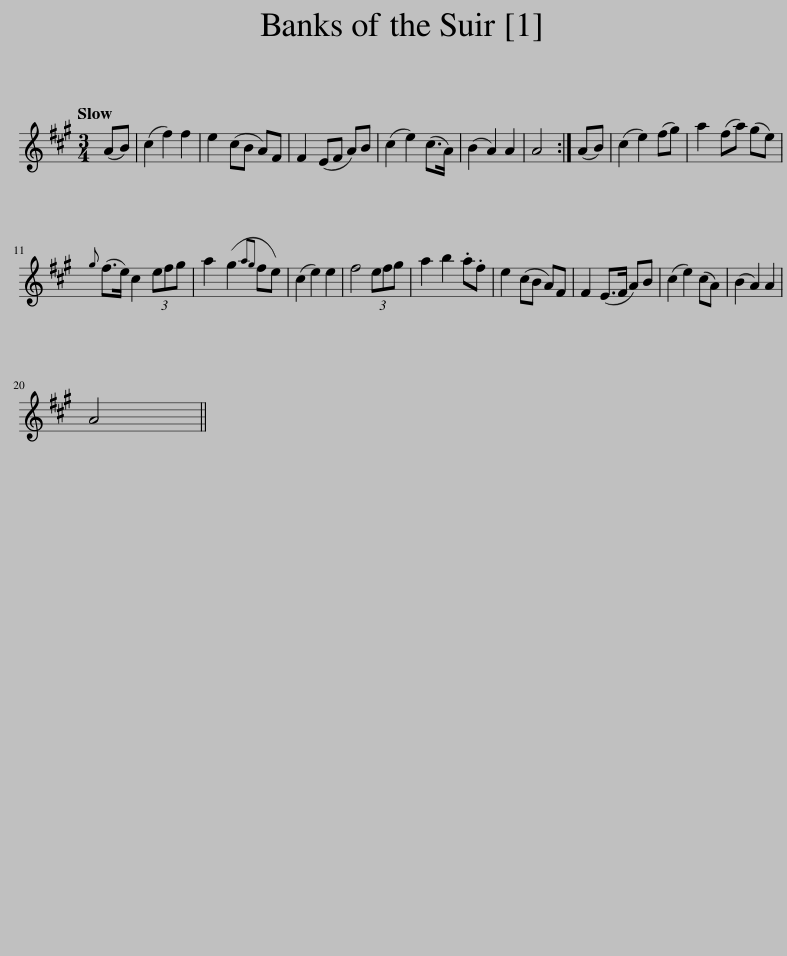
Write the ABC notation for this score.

X:1
L:1/8
Q:1/4=120
M:3/4
I:linebreak $
K:A
V:1 treble
V:1
 (AB) | (c2 f2) f2 | e2 (cB A)F | F2 (EF A)B | (c2 e2) (c>A) | %5
 (B2 A2) A2 | A4 :| (AB) | (c2 e2) (fg) | a2 (fa) (ge) |$ %10
{g} (f>e) c2 (3efg | a2 (g2{ag} fe) | (c2 e2) e2 | f4 (3efg | a2 b2 .a.f | %15
 e2 (cB A)F | F2 (E>F A)B | (c2 e2) (cA) | (B2 A2) A2 |$ A4 || %20
